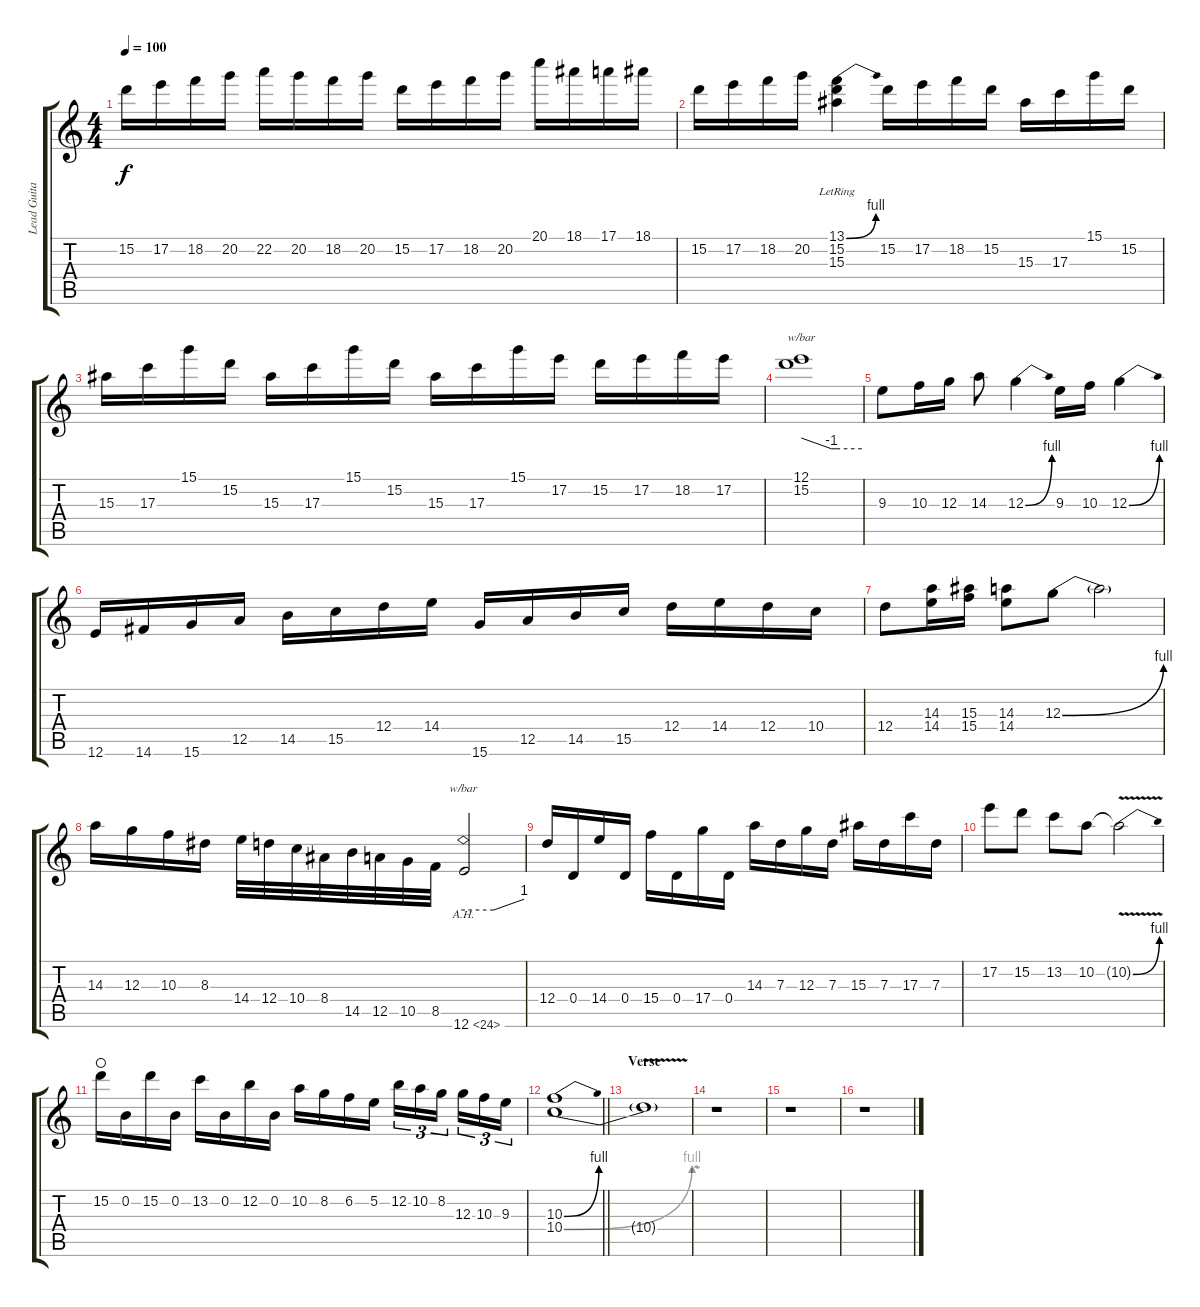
\track ("Lead Guitar" "Lead Guita") {instrument distortionguitar}
\staff {score tabs}
\tuning (E4 B3 G3 D3 A2 E2) {hide}
\ts (4 4)
\tempo 100
\clef g2
\ks c
15.2.16{dy f} 17.2.16 18.2.16 20.2.16 22.2.16 20.2.16 18.2.16 20.2.16 15.2.16 17.2.16 18.2.16 20.2.16 20.1.16 18.1.16 17.1.16 18.1.16 |
15.2.16 17.2.16 18.2.16 20.2.16 (13.1{be (bend 0 0 60 4) lr} 15.2 15.3{lr}).4 15.2.16 17.2.16 18.2.16 15.2.16 15.3.16 17.3.16 15.1.16 15.2.16 |
15.3.16 17.3.16 15.1.16 15.2.16 15.3.16 17.3.16 15.1.16 15.2.16 15.3.16 17.3.16 15.1.16 17.2.16 15.2.16 17.2.16 18.2.16 17.2.16 |
(12.1 15.2).1{tbe (custom default 0 0 30 -4 35 -4 60 -4)} |
9.3.8 10.3.16 12.3.16 14.3.8 12.3{be (bend 0 0 60 4)}.4 9.3.16 10.3.16 12.3{be (bend 0 0 60 4)}.4 |
12.6.16 14.6.16 15.6.16 12.5.16 14.5.16 15.5.16 12.4.16 14.4.16 15.6.16 12.5.16 14.5.16 15.5.16 12.4.16 14.4.16 12.4.16 10.4.16 |
12.4.8 (14.3 14.4).16 (15.3 15.4).16 (14.3 14.4).8 12.3{be (bend 0 0 60 4)}.8 12.3{t}.2 |
14.3.16 12.3.16 10.3.16 8.3.16 14.4.32 12.4.32 10.4.32 8.4.32 14.5.32 12.5.32 10.5.32 8.5.32 12.6{ah 12}.2{tbe (custom default 0 0 30 0 60 4)} |
12.4.16 0.4.16 14.4.16 0.4.16 15.4.16 0.4.16 17.4.16 0.4.16 14.3.16 7.3.16 12.3.16 7.3.16 15.3.16 7.3.16 17.3.16 7.3.16 |
17.2.8 15.2.8 13.2.8 10.2.8 10.2{be (bend 0 0 60 4) v t}.2 |
15.2.16{waho} 0.2.16 15.2.16 0.2.16 13.2.16 0.2.16 12.2.16 0.2.16 10.2.16 8.2.16 6.2.16 5.2.16 12.2.16{tu (3 2)} 10.2.16{tu (3 2)} 8.2.16{tu (3 2) beam splitsecondary} 12.3.16{tu (3 2)} 10.3.16{tu (3 2)} 9.3.16{tu (3 2)} |
\barLineRight lightlight
(10.3{be (bend 0 0 60 4)} 10.4{be (bend 0 0 60 4)}).1 |
\section ("" "Verse")
10.4{v t}.1 |
r.1 |
r.1 |
r.1
